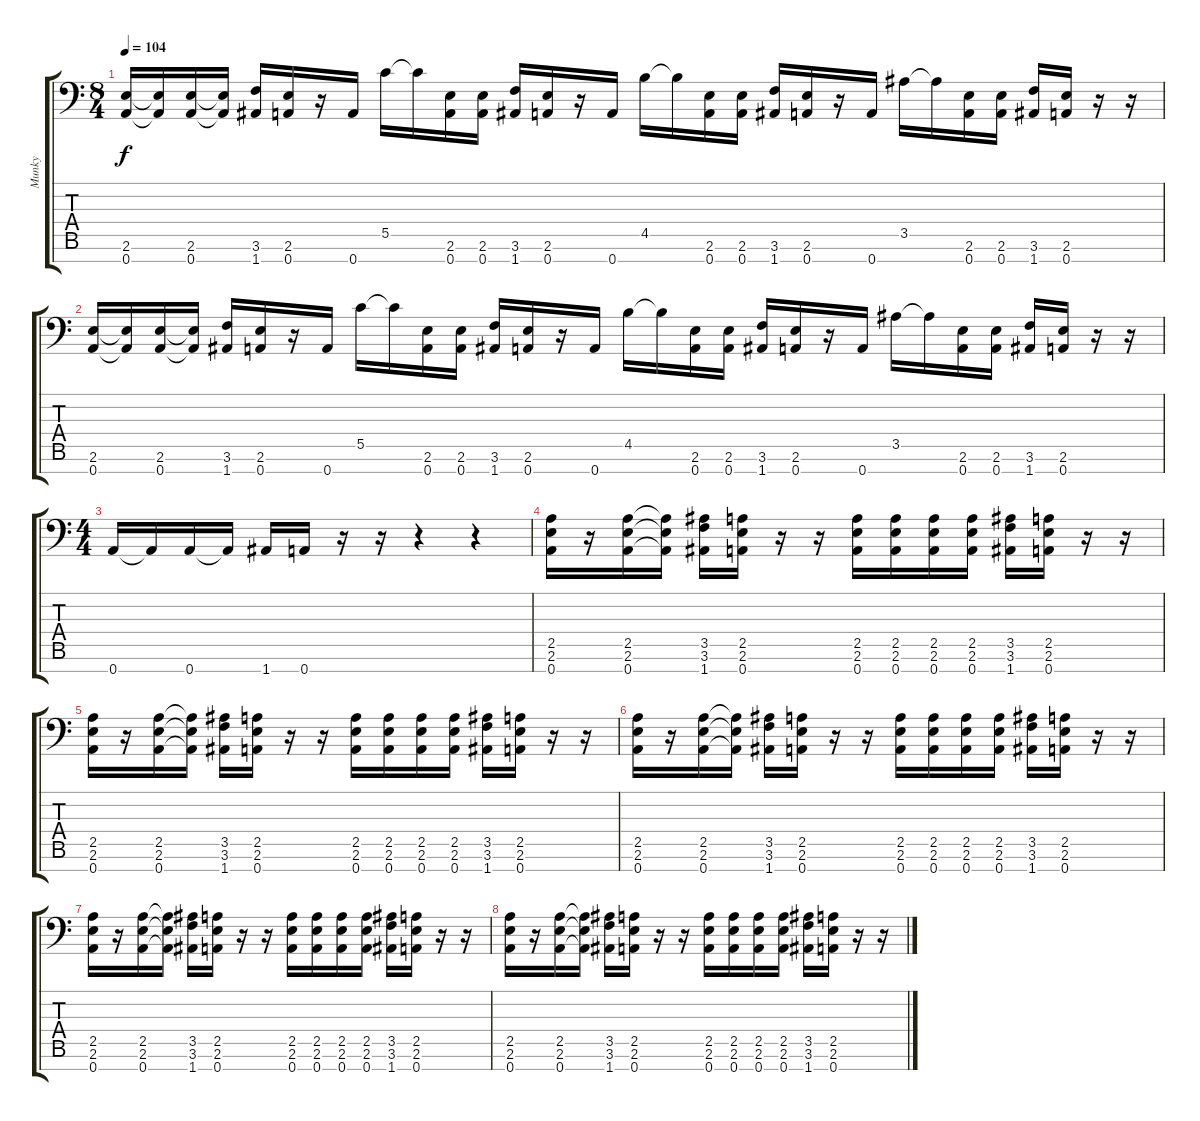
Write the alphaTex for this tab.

\track ("Munky" "Munky") {instrument distortionguitar}
\staff {score tabs}
\tuning (D4 A3 F3 C3 G2 D2 A1) {hide}
\ts (8 4)
\tempo 104
\clef f4
\ks c
(2.6 0.7).16{dy f volume 16} (2.6{t} 0.7{t}).16 (2.6 0.7).16 (2.6{t} 0.7{t}).16 (3.6 1.7).16 (2.6 0.7).16 r.16 0.7.16 5.5.16 5.5{t}.16 (2.6 0.7).16 (2.6 0.7).16 (3.6 1.7).16 (2.6 0.7).16 r.16 0.7.16 4.5.16 4.5{t}.16 (2.6 0.7).16 (2.6 0.7).16 (3.6 1.7).16 (2.6 0.7).16 r.16 0.7.16 3.5.16 3.5{t}.16 (2.6 0.7).16 (2.6 0.7).16 (3.6 1.7).16 (2.6 0.7).16 r.16 r.16 |
(2.6 0.7).16{volume 16} (2.6{t} 0.7{t}).16 (2.6 0.7).16 (2.6{t} 0.7{t}).16 (3.6 1.7).16 (2.6 0.7).16 r.16 0.7.16 5.5.16 5.5{t}.16 (2.6 0.7).16 (2.6 0.7).16 (3.6 1.7).16 (2.6 0.7).16 r.16 0.7.16 4.5.16 4.5{t}.16 (2.6 0.7).16 (2.6 0.7).16 (3.6 1.7).16 (2.6 0.7).16 r.16 0.7.16 3.5.16 3.5{t}.16 (2.6 0.7).16 (2.6 0.7).16 (3.6 1.7).16 (2.6 0.7).16 r.16 r.16 |
\ts (4 4)
0.7.16 0.7{t}.16 0.7.16 0.7{t}.16 1.7.16 0.7.16 r.16 r.16 r.4 r.4 |
(2.5 2.6 0.7).16 r.16 (2.5 2.6 0.7).16 (2.5{t} 2.6{t} 0.7{t}).16 (3.5 3.6 1.7).16 (2.5 2.6 0.7).16 r.16 r.16 (2.5 2.6 0.7).16 (2.5 2.6 0.7).16 (2.5 2.6 0.7).16 (2.5 2.6 0.7).16 (3.5 3.6 1.7).16 (2.5 2.6 0.7).16 r.16 r.16 |
(2.5 2.6 0.7).16 r.16 (2.5 2.6 0.7).16 (2.5{t} 2.6{t} 0.7{t}).16 (3.5 3.6 1.7).16 (2.5 2.6 0.7).16 r.16 r.16 (2.5 2.6 0.7).16 (2.5 2.6 0.7).16 (2.5 2.6 0.7).16 (2.5 2.6 0.7).16 (3.5 3.6 1.7).16 (2.5 2.6 0.7).16 r.16 r.16 |
(2.5 2.6 0.7).16 r.16 (2.5 2.6 0.7).16 (2.5{t} 2.6{t} 0.7{t}).16 (3.5 3.6 1.7).16 (2.5 2.6 0.7).16 r.16 r.16 (2.5 2.6 0.7).16 (2.5 2.6 0.7).16 (2.5 2.6 0.7).16 (2.5 2.6 0.7).16 (3.5 3.6 1.7).16 (2.5 2.6 0.7).16 r.16 r.16 |
(2.5 2.6 0.7).16 r.16 (2.5 2.6 0.7).16 (2.5{t} 2.6{t} 0.7{t}).16 (3.5 3.6 1.7).16 (2.5 2.6 0.7).16 r.16 r.16 (2.5 2.6 0.7).16 (2.5 2.6 0.7).16 (2.5 2.6 0.7).16 (2.5 2.6 0.7).16 (3.5 3.6 1.7).16 (2.5 2.6 0.7).16 r.16 r.16 |
(2.5 2.6 0.7).16 r.16 (2.5 2.6 0.7).16 (2.5{t} 2.6{t} 0.7{t}).16 (3.5 3.6 1.7).16 (2.5 2.6 0.7).16 r.16 r.16 (2.5 2.6 0.7).16 (2.5 2.6 0.7).16 (2.5 2.6 0.7).16 (2.5 2.6 0.7).16 (3.5 3.6 1.7).16 (2.5 2.6 0.7).16 r.16 r.16
